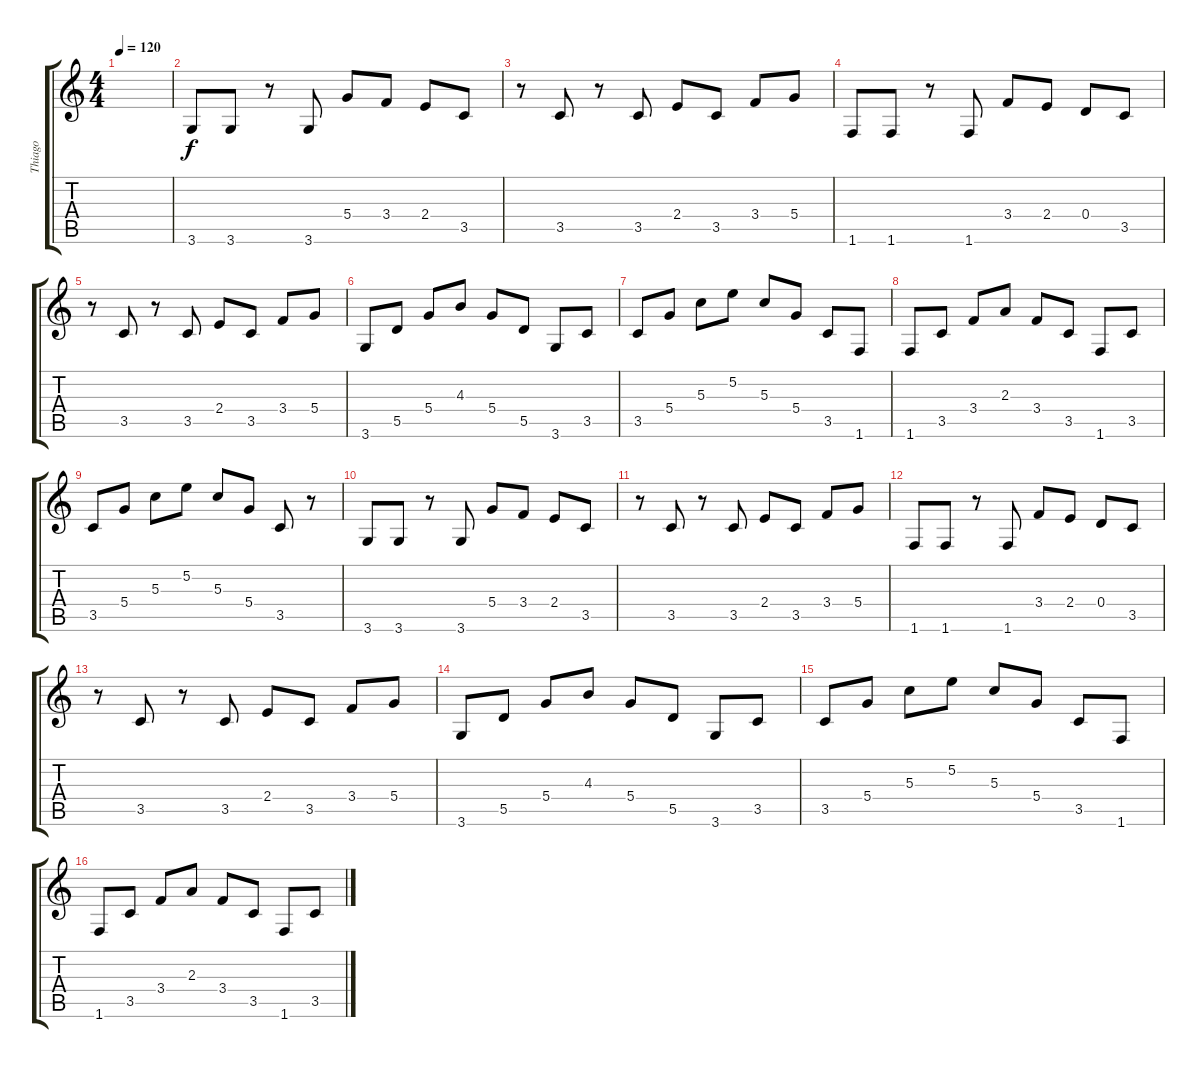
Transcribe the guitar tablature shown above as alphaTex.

\track ("Thiago" "Thiago") {instrument overdrivenguitar}
\staff {score tabs}
\tuning (E4 B3 G3 D3 A2 E2) {hide}
\ts (4 4)
\tempo 120
\clef g2
\ks c
|
3.6.8 3.6.8 r.8 3.6.8 5.4.8 3.4.8 2.4.8 3.5.8 |
r.8 3.5.8 r.8 3.5.8 2.4.8 3.5.8 3.4.8 5.4.8 |
1.6.8 1.6.8 r.8 1.6.8 3.4.8 2.4.8 0.4.8 3.5.8 |
r.8 3.5.8 r.8 3.5.8 2.4.8 3.5.8 3.4.8 5.4.8 |
3.6.8 5.5.8 5.4.8 4.3.8 5.4.8 5.5.8 3.6.8 3.5.8 |
3.5.8 5.4.8 5.3.8 5.2.8 5.3.8 5.4.8 3.5.8 1.6.8 |
1.6.8 3.5.8 3.4.8 2.3.8 3.4.8 3.5.8 1.6.8 3.5.8 |
3.5.8 5.4.8 5.3.8 5.2.8 5.3.8 5.4.8 3.5.8 r.8 |
3.6.8 3.6.8 r.8 3.6.8 5.4.8 3.4.8 2.4.8 3.5.8 |
r.8 3.5.8 r.8 3.5.8 2.4.8 3.5.8 3.4.8 5.4.8 |
1.6.8 1.6.8 r.8 1.6.8 3.4.8 2.4.8 0.4.8 3.5.8 |
r.8 3.5.8 r.8 3.5.8 2.4.8 3.5.8 3.4.8 5.4.8 |
3.6.8 5.5.8 5.4.8 4.3.8 5.4.8 5.5.8 3.6.8 3.5.8 |
3.5.8 5.4.8 5.3.8 5.2.8 5.3.8 5.4.8 3.5.8 1.6.8 |
1.6.8 3.5.8 3.4.8 2.3.8 3.4.8 3.5.8 1.6.8 3.5.8
